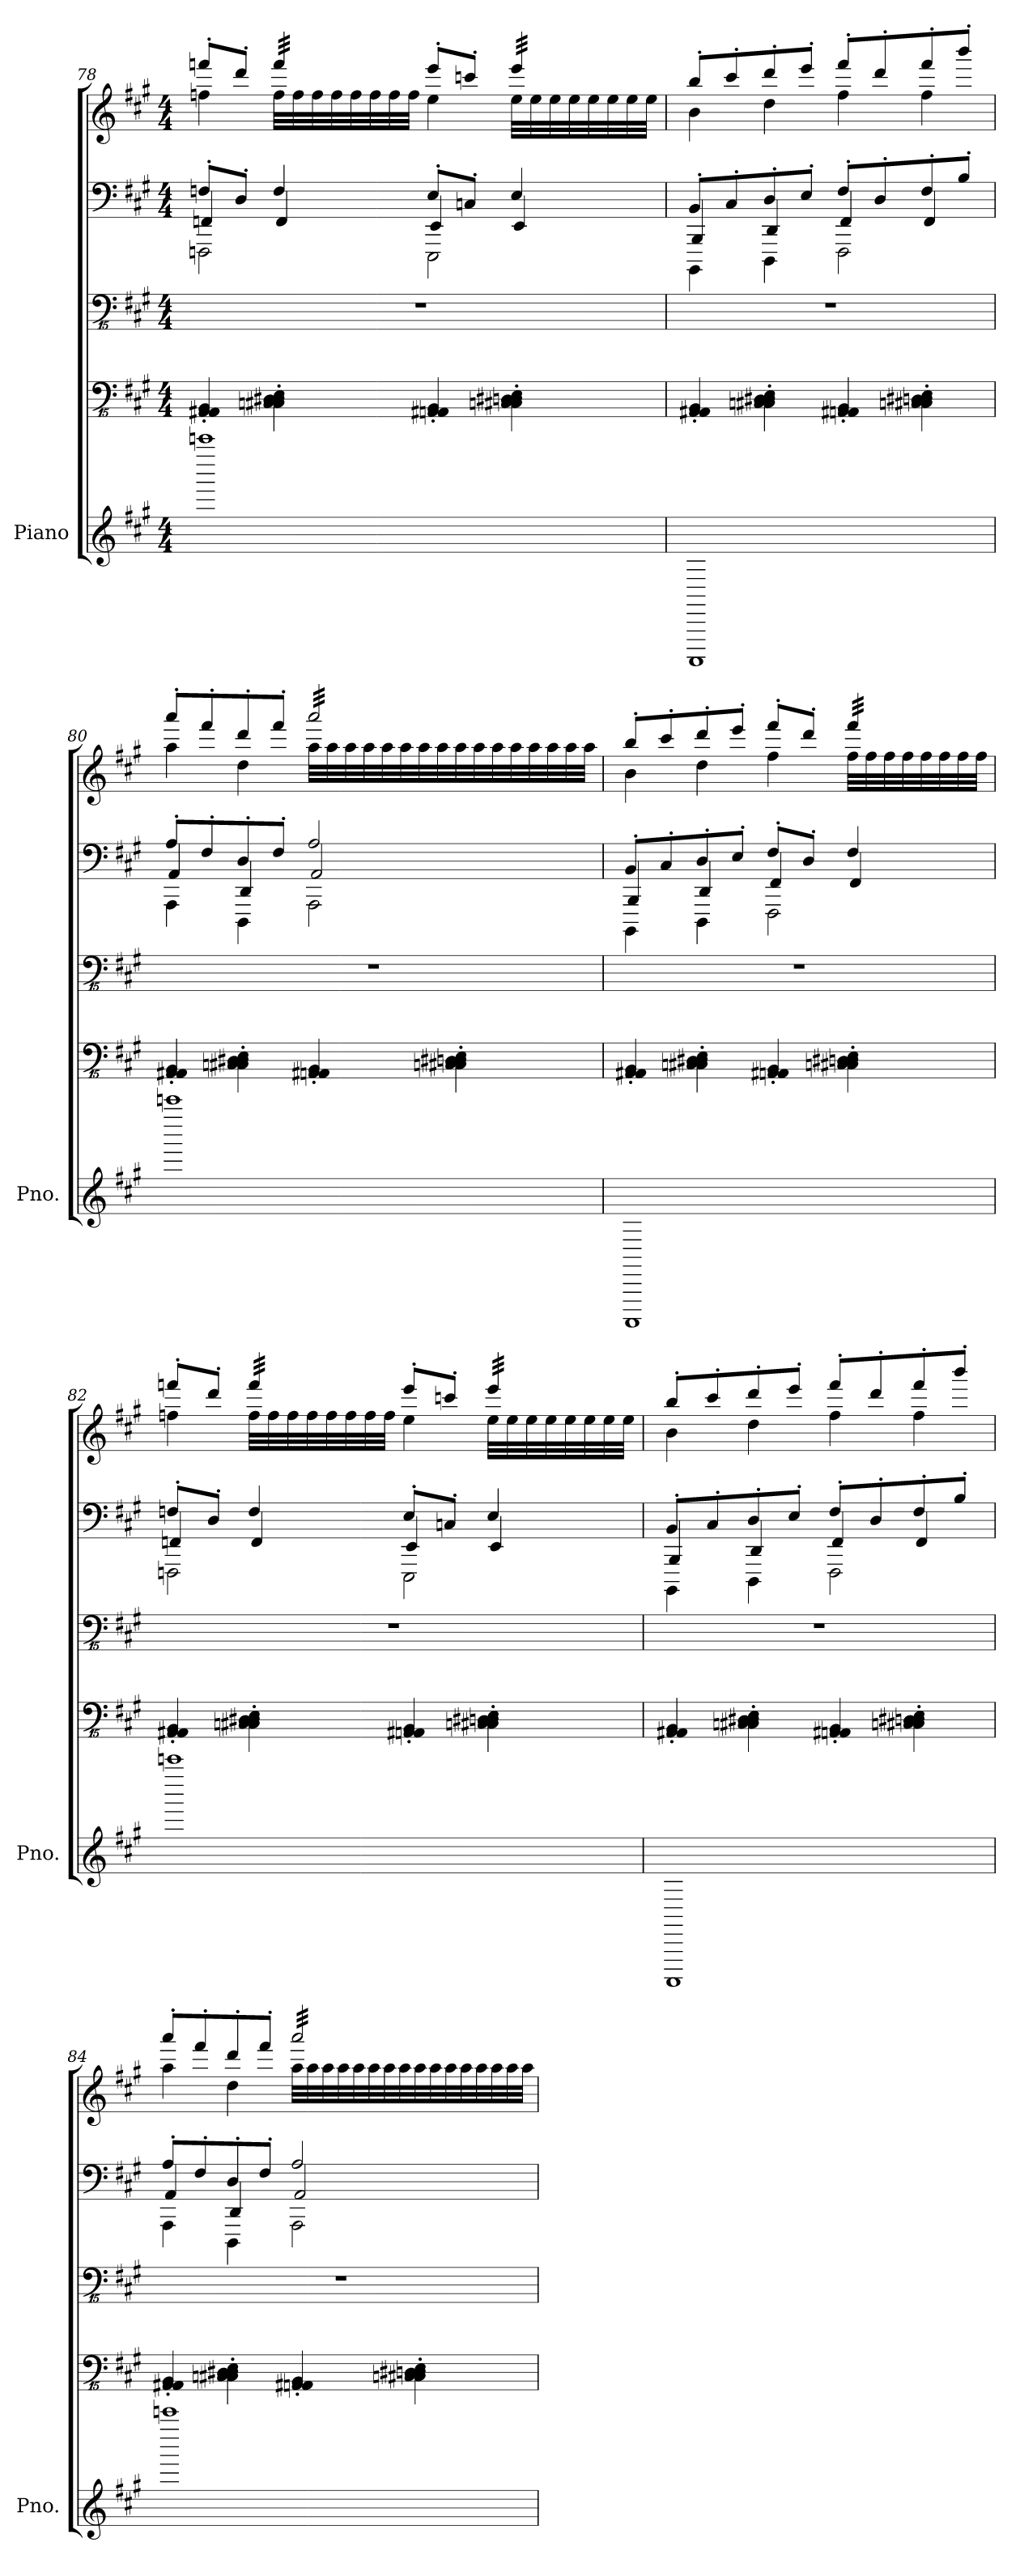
**kern	**kern	**kern	**kern	**kern
*part1	*part1	*part1	*part1	*part1
*staff5	*staff4	*staff3	*staff2	*staff1
*I"Piano	*	*	*	*
*I'Pno.	*	*	*	*
*clefG2	*clefFvv4	*clefFvv4	*clefF4	*clefG2
*k[f#c#g#]	*k[f#c#g#]	*k[f#c#g#]	*k[f#c#g#]	*k[f#c#g#]
*M4/4	*M4/4	*M4/4	*M4/4	*M4/4
=78	=78	=78	=78	=78
*	*	*	*^	*^
*	*	*	*	*^	*	*
1cccccn	4AAAA/' 4AAAA#X/' 4BBBB/'	1r	8Fn'/L	2FFFn\	4FFn/	8fffn'/L	4ffn\
.	.	.	8D'/J	.	.	8ddd'/J	.
*	*	*	*	*	*	*tremolo	*
.	4CCCn\' 4CCC#X\' 4DDD\' 4DDD#X\' 4EEE\'	.	4F/	.	4FF/	32fff/LLL	32ff\LLL
.	.	.	.	.	.	32fff/	32ff\
.	.	.	.	.	.	32fff/	32ff\
.	.	.	.	.	.	32fff/	32ff\
.	.	.	.	.	.	32fff/	32ff\
.	.	.	.	.	.	32fff/	32ff\
.	.	.	.	.	.	32fff/	32ff\
.	.	.	.	.	.	32fff/JJJ	32ff\JJJ
*	*	*	*	*	*	*Xtremolo	*
.	4AAAAn/' 4AAAA#X/' 4BBBB/'	.	8E'/L	2EEE\	4EE/	8eee'/L	4ee\
.	.	.	8Cn'/J	.	.	8cccn'/J	.
*	*	*	*	*	*	*tremolo	*
.	4CCCn\' 4CCC#X\' 4DDDn\' 4DDD#X\' 4EEE\'	.	4E/	.	4EE/	32eee/LLL	32ee\LLL
.	.	.	.	.	.	32eee/	32ee\
.	.	.	.	.	.	32eee/	32ee\
.	.	.	.	.	.	32eee/	32ee\
.	.	.	.	.	.	32eee/	32ee\
.	.	.	.	.	.	32eee/	32ee\
.	.	.	.	.	.	32eee/	32ee\
.	.	.	.	.	.	32eee/JJJ	32ee\JJJ
*	*	*	*	*	*	*Xtremolo	*
=79	=79	=79	=79	=79	=79	=79	=79
1AAAA	4AAAA/' 4AAAA#X/' 4BBBB/'	1r	8BB'/L	4BBBB\	4BBB/	8bb'/L	4b\
.	.	.	8C#'/	.	.	8ccc#'/	.
.	4CCCn\' 4CCC#X\' 4DDD\' 4DDD#X\' 4EEE\'	.	8D'/	4DDD\	4DD/	8ddd'/	4dd\
.	.	.	8E'/J	.	.	8eee'/J	.
.	4AAAAn/' 4AAAA#X/' 4BBBB/'	.	8F#'/L	2FFF#\	4FF#/	8fff#'/L	4ff#\
.	.	.	8D'/	.	.	8ddd'/	.
.	4CCCn\' 4CCC#X\' 4DDDn\' 4DDD#X\' 4EEE\'	.	8F#'/	.	4FF#/	8fff#'/	4ff#\
.	.	.	8B'/J	.	.	8bbb'/J	.
!!LO:PB:g=z	!!
=80	=80	=80	=80	=80	=80	=80	=80
1cccccn	4AAAA/' 4AAAA#X/' 4BBBB/'	1r	8A'/L	4AAA\	4AA/	8aaa'/L	4aa\
.	.	.	8F#'/	.	.	8fff#'/	.
.	4CCCn\' 4CCC#X\' 4DDD\' 4DDD#X\' 4EEE\'	.	8D'/	4DDD\	4DD/	8ddd'/	4dd\
.	.	.	8F#'/J	.	.	8fff#'/J	.
*	*	*	*	*	*	*tremolo	*
.	4AAAAn/' 4AAAA#X/' 4BBBB/'	.	2A/	2AAA\	2AA/	32aaa/LLL	32aa\LLL
.	.	.	.	.	.	32aaa/	32aa\
.	.	.	.	.	.	32aaa/	32aa\
.	.	.	.	.	.	32aaa/	32aa\
.	.	.	.	.	.	32aaa/	32aa\
.	.	.	.	.	.	32aaa/	32aa\
.	.	.	.	.	.	32aaa/	32aa\
.	.	.	.	.	.	32aaa/	32aa\
.	4CCCn\' 4CCC#X\' 4DDDn\' 4DDD#X\' 4EEE\'	.	.	.	.	32aaa/	32aa\
.	.	.	.	.	.	32aaa/	32aa\
.	.	.	.	.	.	32aaa/	32aa\
.	.	.	.	.	.	32aaa/	32aa\
.	.	.	.	.	.	32aaa/	32aa\
.	.	.	.	.	.	32aaa/	32aa\
.	.	.	.	.	.	32aaa/	32aa\
.	.	.	.	.	.	32aaa/JJJ	32aa\JJJ
*	*	*	*	*	*	*Xtremolo	*
=81	=81	=81	=81	=81	=81	=81	=81
1AAAA	4AAAA/' 4AAAA#X/' 4BBBB/'	1r	8BB'/L	4BBBB\	4BBB/	8bb'/L	4b\
.	.	.	8C#'/	.	.	8ccc#'/	.
.	4CCCn\' 4CCC#X\' 4DDD\' 4DDD#X\' 4EEE\'	.	8D'/	4DDD\	4DD/	8ddd'/	4dd\
.	.	.	8E'/J	.	.	8eee'/J	.
.	4AAAAn/' 4AAAA#X/' 4BBBB/'	.	8F#'/L	2FFF#\	4FF#/	8fff#'/L	4ff#\
.	.	.	8D'/J	.	.	8ddd'/J	.
*	*	*	*	*	*	*tremolo	*
.	4CCCn\' 4CCC#X\' 4DDDn\' 4DDD#X\' 4EEE\'	.	4F#/	.	4FF#/	32fff#/LLL	32ff#\LLL
.	.	.	.	.	.	32fff#/	32ff#\
.	.	.	.	.	.	32fff#/	32ff#\
.	.	.	.	.	.	32fff#/	32ff#\
.	.	.	.	.	.	32fff#/	32ff#\
.	.	.	.	.	.	32fff#/	32ff#\
.	.	.	.	.	.	32fff#/	32ff#\
.	.	.	.	.	.	32fff#/JJJ	32ff#\JJJ
*	*	*	*	*	*	*Xtremolo	*
=82	=82	=82	=82	=82	=82	=82	=82
1cccccn	4AAAA/' 4AAAA#X/' 4BBBB/'	1r	8Fn'/L	2FFFn\	4FFn/	8fffn'/L	4ffn\
.	.	.	8D'/J	.	.	8ddd'/J	.
*	*	*	*	*	*	*tremolo	*
.	4CCCn\' 4CCC#X\' 4DDD\' 4DDD#X\' 4EEE\'	.	4F/	.	4FF/	32fff/LLL	32ff\LLL
.	.	.	.	.	.	32fff/	32ff\
.	.	.	.	.	.	32fff/	32ff\
.	.	.	.	.	.	32fff/	32ff\
.	.	.	.	.	.	32fff/	32ff\
.	.	.	.	.	.	32fff/	32ff\
.	.	.	.	.	.	32fff/	32ff\
.	.	.	.	.	.	32fff/JJJ	32ff\JJJ
*	*	*	*	*	*	*Xtremolo	*
.	4AAAAn/' 4AAAA#X/' 4BBBB/'	.	8E'/L	2EEE\	4EE/	8eee'/L	4ee\
.	.	.	8Cn'/J	.	.	8cccn'/J	.
*	*	*	*	*	*	*tremolo	*
.	4CCCn\' 4CCC#X\' 4DDDn\' 4DDD#X\' 4EEE\'	.	4E/	.	4EE/	32eee/LLL	32ee\LLL
.	.	.	.	.	.	32eee/	32ee\
.	.	.	.	.	.	32eee/	32ee\
.	.	.	.	.	.	32eee/	32ee\
.	.	.	.	.	.	32eee/	32ee\
.	.	.	.	.	.	32eee/	32ee\
.	.	.	.	.	.	32eee/	32ee\
.	.	.	.	.	.	32eee/JJJ	32ee\JJJ
*	*	*	*	*	*	*Xtremolo	*
!!LO:PB:g=z	!!
=83	=83	=83	=83	=83	=83	=83	=83
1AAAA	4AAAA/' 4AAAA#X/' 4BBBB/'	1r	8BB'/L	4BBBB\	4BBB/	8bb'/L	4b\
.	.	.	8C#'/	.	.	8ccc#'/	.
.	4CCCn\' 4CCC#X\' 4DDD\' 4DDD#X\' 4EEE\'	.	8D'/	4DDD\	4DD/	8ddd'/	4dd\
.	.	.	8E'/J	.	.	8eee'/J	.
.	4AAAAn/' 4AAAA#X/' 4BBBB/'	.	8F#'/L	2FFF#\	4FF#/	8fff#'/L	4ff#\
.	.	.	8D'/	.	.	8ddd'/	.
.	4CCCn\' 4CCC#X\' 4DDDn\' 4DDD#X\' 4EEE\'	.	8F#'/	.	4FF#/	8fff#'/	4ff#\
.	.	.	8B'/J	.	.	8bbb'/J	.
=84	=84	=84	=84	=84	=84	=84	=84
1cccccn	4AAAA/' 4AAAA#X/' 4BBBB/'	1r	8A'/L	4AAA\	4AA/	8aaa'/L	4aa\
.	.	.	8F#'/	.	.	8fff#'/	.
.	4CCCn\' 4CCC#X\' 4DDD\' 4DDD#X\' 4EEE\'	.	8D'/	4DDD\	4DD/	8ddd'/	4dd\
.	.	.	8F#'/J	.	.	8fff#'/J	.
*	*	*	*	*	*	*tremolo	*
.	4AAAAn/' 4AAAA#X/' 4BBBB/'	.	2A/	2AAA\	2AA/	32aaa/LLL	32aa\LLL
.	.	.	.	.	.	32aaa/	32aa\
.	.	.	.	.	.	32aaa/	32aa\
.	.	.	.	.	.	32aaa/	32aa\
.	.	.	.	.	.	32aaa/	32aa\
.	.	.	.	.	.	32aaa/	32aa\
.	.	.	.	.	.	32aaa/	32aa\
.	.	.	.	.	.	32aaa/	32aa\
.	4CCCn\' 4CCC#X\' 4DDDn\' 4DDD#X\' 4EEE\'	.	.	.	.	32aaa/	32aa\
.	.	.	.	.	.	32aaa/	32aa\
.	.	.	.	.	.	32aaa/	32aa\
.	.	.	.	.	.	32aaa/	32aa\
.	.	.	.	.	.	32aaa/	32aa\
.	.	.	.	.	.	32aaa/	32aa\
.	.	.	.	.	.	32aaa/	32aa\
.	.	.	.	.	.	32aaa/JJJ	32aa\JJJ
*	*	*	*	*	*	*Xtremolo	*
*	*	*	*v	*v	*v	*	*
*	*	*	*	*v	*v
=	=	=	=	=
*-	*-	*-	*-	*-
